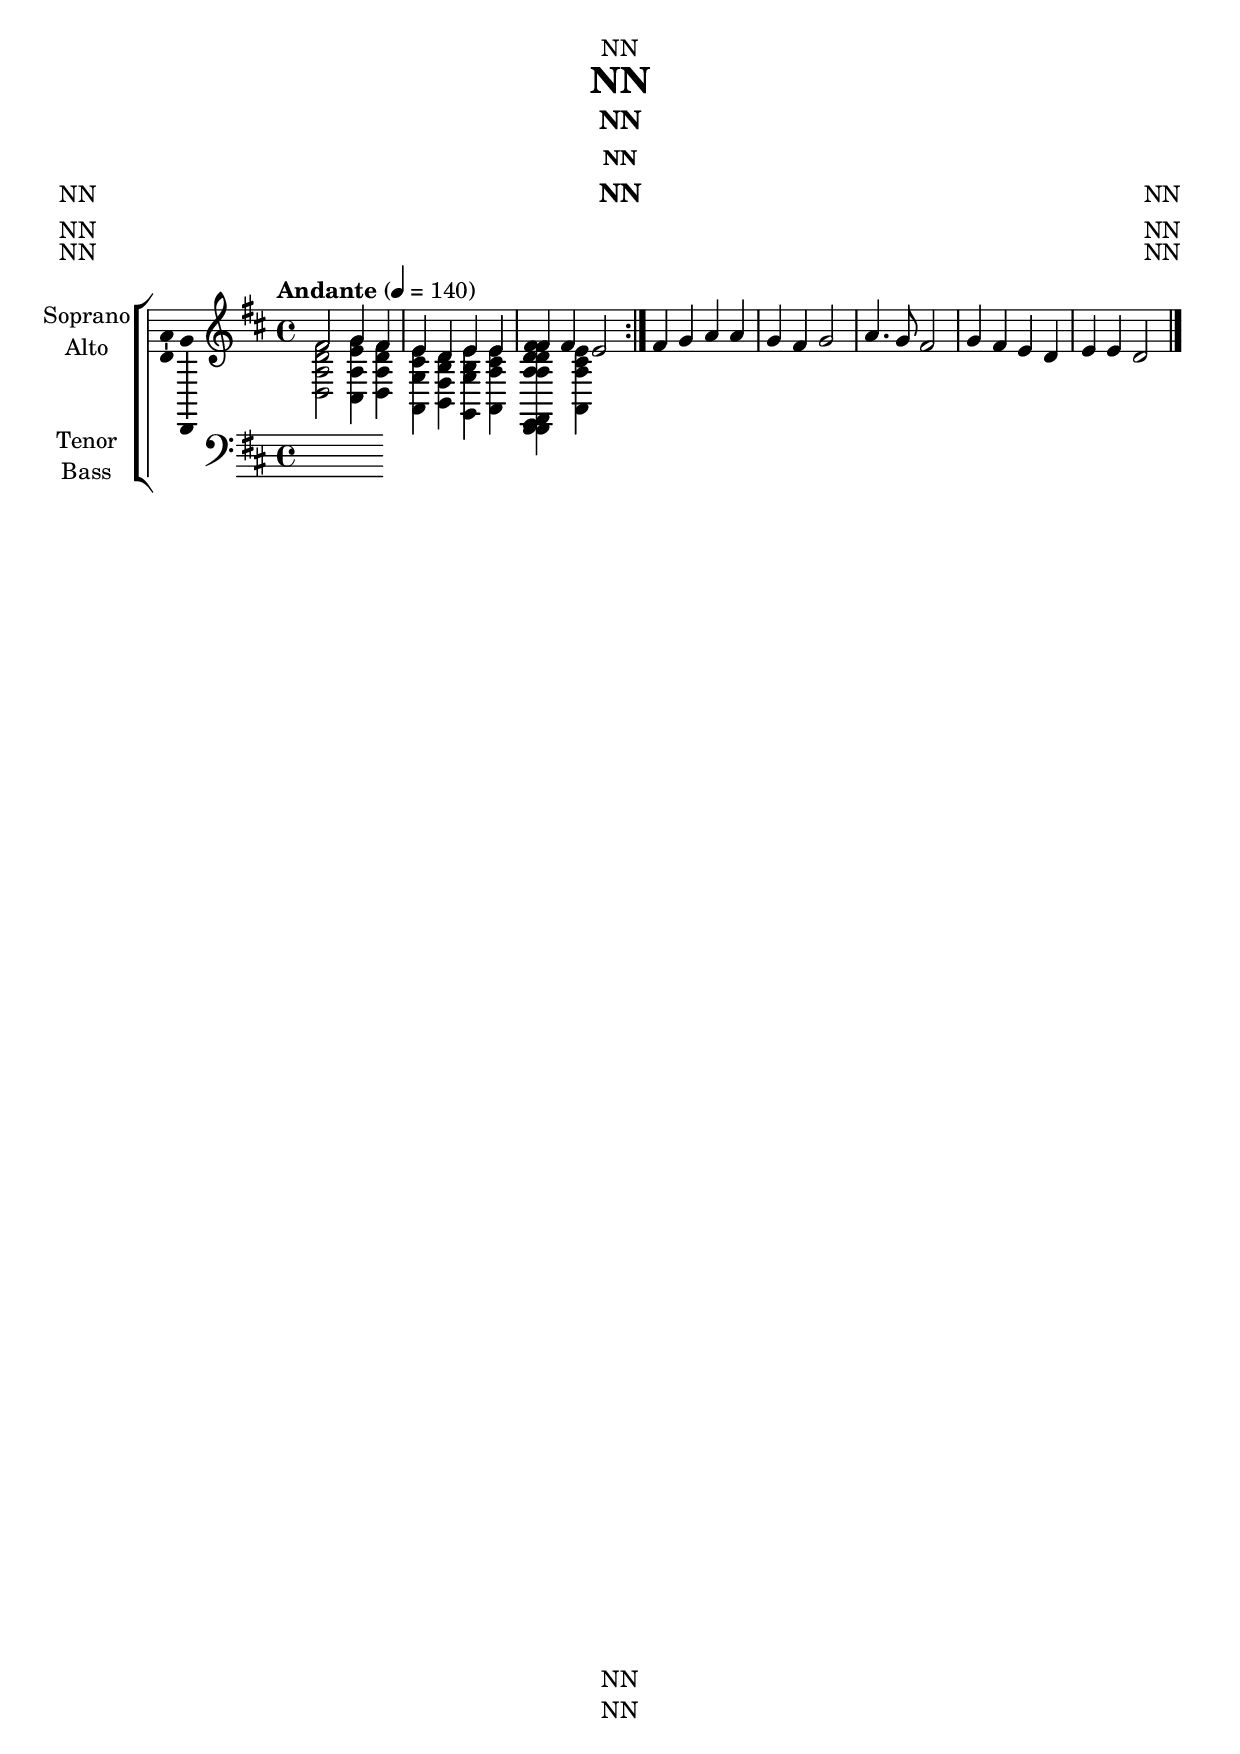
\version "2.24.1"
\language "english"

\header {
  dedication = "NN"
  title = "NN"
  subtitle = "NN"
  subsubtitle = "NN"
  instrument = "NN"
  composer = "NN"
  arranger = "NN"
  poet = "NN"
  meter = "NN"
  piece = "NN"
  opus = "NN"
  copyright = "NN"
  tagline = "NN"
}

\paper {
  #(set-paper-size "a4")
}

\layout {
  \context {
    \Voice
    \consists "Melody_engraver"
    \override Stem #'neutral-direction = #'()
  }
}

global = {
  \key d \major
  \time 4/4
  \tempo "Andante" 4=140
}

soprano = \relative c'' {
  \global
  % Music follows here.
  \repeat volta 2 {fs,2 g4 fs e d e e fs fs e2}
  fs4 g a a
  g fs g2
  a4. g8 fs2 g4 fs e d e e d2
  \bar "|."
}

alto = \relative c' {
  \global
  % Music follows here.
  <d, a' d fs>2 <cs a' e' g>4 <d a' d fs> <a g' cs e> <b fs' b d> <g g' b e> <a a' cs e> <d, d e fs a' a d d fs fs> <a' a' cs e>

}

tenor = \relative c' {
  \global
  % Music follows here.

}

bass = \relative c {
  \global
  % Music follows here.

}

verse = \lyricmode {
  % Lyrics follow here.

}

rehearsalMidi = #
(define-music-function
 (parser location name midiInstrument lyrics) (string? string? ly:music?)
 #{
   \unfoldRepeats <<
     \new Staff = "soprano" \new Voice = "soprano" { \soprano }
     \new Staff = "alto" \new Voice = "alto" { \alto }
     \new Staff = "tenor" \new Voice = "tenor" { \tenor }
     \new Staff = "bass" \new Voice = "bass" { \bass }
     \context Staff = $name {
       \set Score.midiMinimumVolume = #0.5
       \set Score.midiMaximumVolume = #0.5
       \set Score.tempoWholesPerMinute = #(ly:make-moment 100 4)
       \set Staff.midiMinimumVolume = #0.8
       \set Staff.midiMaximumVolume = #1.0
       \set Staff.midiInstrument = $midiInstrument
     }
     \new Lyrics \with {
       alignBelowContext = $name
     } \lyricsto $name $lyrics
   >>
 #})

\score {
  \new ChoirStaff <<
    \new Staff \with {
      midiInstrument = "choir aahs"
      instrumentName = \markup \center-column { "Soprano" "Alto" }
      shortInstrumentName = \markup \center-column { "S." "A." }
    } <<
      \new Voice = "soprano" \with {
        \consists "Ambitus_engraver"
      } { \voiceOne \soprano }
      \new Voice = "alto" \with {
        \consists "Ambitus_engraver"
        \override Ambitus #'X-offset = #2.0
      } { \voiceTwo \alto }
    >>
    \new Lyrics \with {
      \override VerticalAxisGroup #'staff-affinity = #CENTER
    } \lyricsto "soprano" \verse
    \new Staff \with {
      midiInstrument = "choir aahs"
      instrumentName = \markup \center-column { "Tenor" "Bass" }
      shortInstrumentName = \markup \center-column { "T." "B." }
    } <<
      \clef bass
      \new Voice = "tenor" \with {
        \consists "Ambitus_engraver"
      } { \voiceOne \tenor }
      \new Voice = "bass" \with {
        \consists "Ambitus_engraver"
        \override Ambitus #'X-offset = #2.0
      } { \voiceTwo \bass }
    >>
  >>
  \layout { }
  \midi { }
}

% Rehearsal MIDI files:
\book {
  \bookOutputSuffix "soprano"
  \score {
    \rehearsalMidi "soprano" "soprano sax" \verse
    \midi { }
  }
}

\book {
  \bookOutputSuffix "alto"
  \score {
    \rehearsalMidi "alto" "soprano sax" \verse
    \midi { }
  }
}

\book {
  \bookOutputSuffix "tenor"
  \score {
    \rehearsalMidi "tenor" "tenor sax" \verse
    \midi { }
  }
}

\book {
  \bookOutputSuffix "bass"
  \score {
    \rehearsalMidi "bass" "tenor sax" \verse
    \midi { }
  }
}

